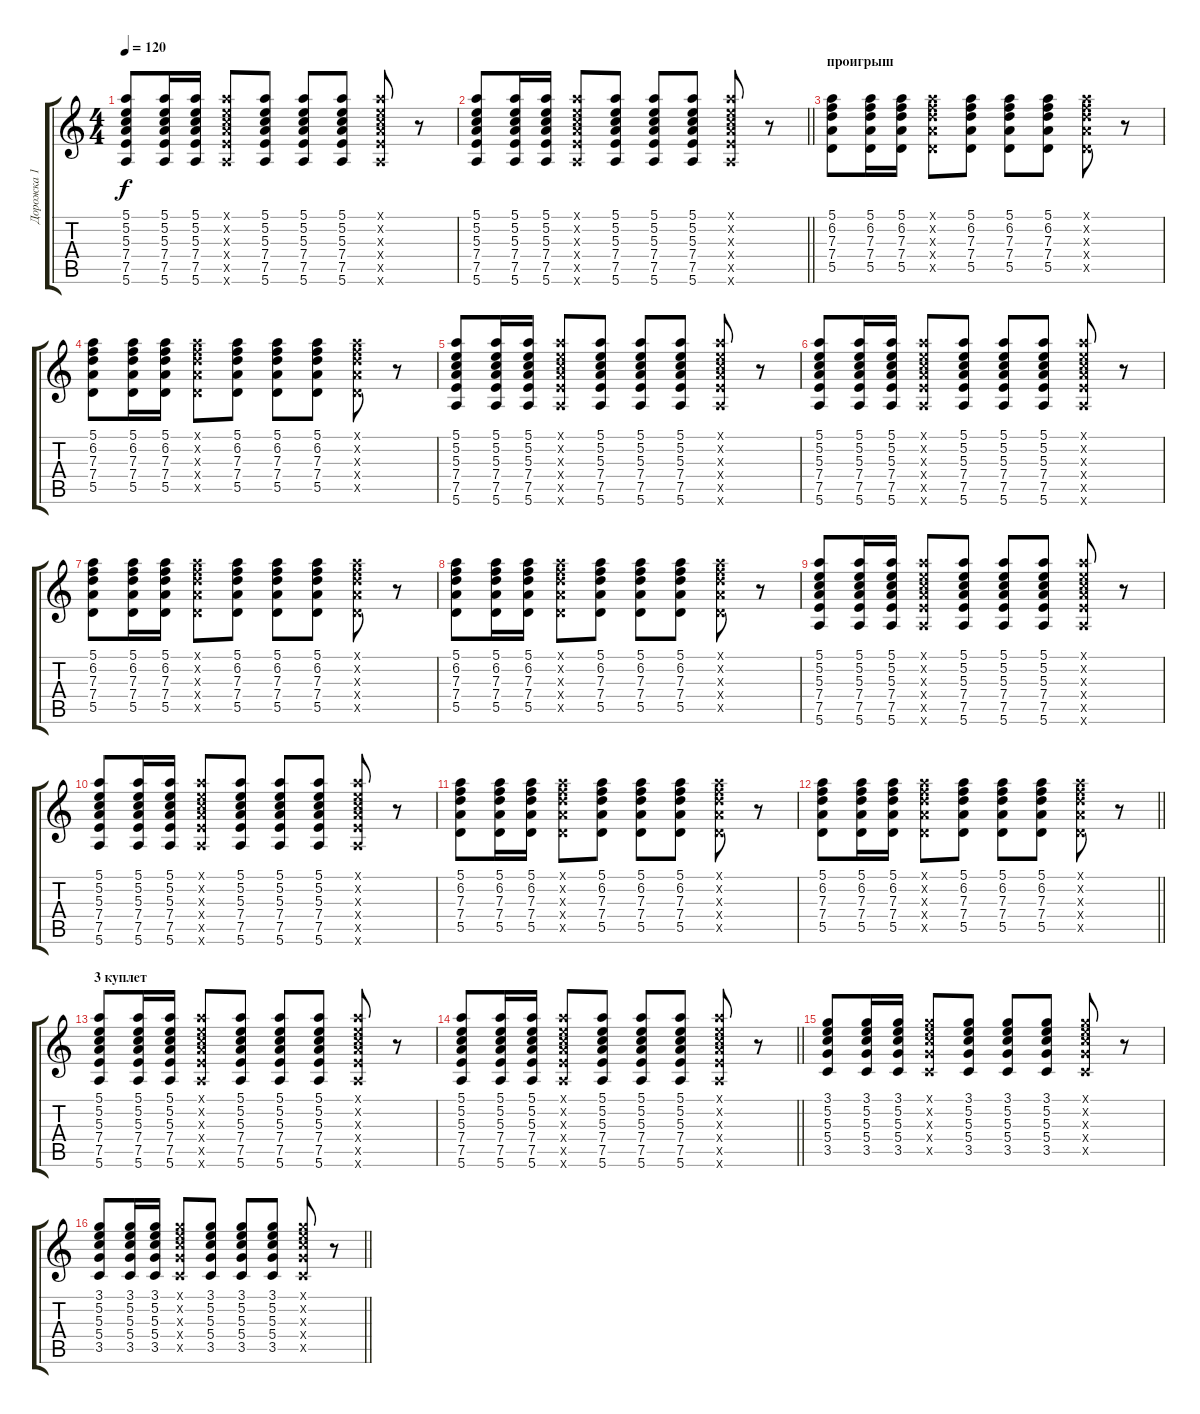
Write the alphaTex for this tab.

\track ("Дорожка 1" "Дорожка 1") {instrument acousticguitarsteel}
\staff {score tabs}
\tuning (E4 B3 G3 D3 A2 E2) {hide}
\ts (4 4)
\tempo 120
\clef g2
\ks c
(5.1 5.2 5.3 7.4 7.5 5.6).8{dy f} (5.1 5.2 5.3 7.4 7.5 5.6).16 (5.1 5.2 5.3 7.4 7.5 5.6).16 (5.1{x} 5.2{x} 5.3{x} 7.4{x} 7.5{x} 5.6{x}).8 (5.1 5.2 5.3 7.4 7.5 5.6).8 (5.1 5.2 5.3 7.4 7.5 5.6).8 (5.1 5.2 5.3 7.4 7.5 5.6).8 (5.1{x} 5.2{x} 5.3{x} 7.4{x} 7.5{x} 5.6{x}).8 r.8 |
\barLineRight lightlight
(5.1 5.2 5.3 7.4 7.5 5.6).8 (5.1 5.2 5.3 7.4 7.5 5.6).16 (5.1 5.2 5.3 7.4 7.5 5.6).16 (5.1{x} 5.2{x} 5.3{x} 7.4{x} 7.5{x} 5.6{x}).8 (5.1 5.2 5.3 7.4 7.5 5.6).8 (5.1 5.2 5.3 7.4 7.5 5.6).8 (5.1 5.2 5.3 7.4 7.5 5.6).8 (5.1{x} 5.2{x} 5.3{x} 7.4{x} 7.5{x} 5.6{x}).8 r.8 |
\section ("" "проигрыш")
(5.1 6.2 7.3 7.4 5.5).8 (5.1 6.2 7.3 7.4 5.5).16 (5.1 6.2 7.3 7.4 5.5).16 (5.1{x} 6.2{x} 7.3{x} 7.4{x} 5.5{x}).8 (5.1 6.2 7.3 7.4 5.5).8 (5.1 6.2 7.3 7.4 5.5).8 (5.1 6.2 7.3 7.4 5.5).8 (5.1{x} 6.2{x} 7.3{x} 7.4{x} 5.5{x}).8 r.8 |
(5.1 6.2 7.3 7.4 5.5).8 (5.1 6.2 7.3 7.4 5.5).16 (5.1 6.2 7.3 7.4 5.5).16 (5.1{x} 6.2{x} 7.3{x} 7.4{x} 5.5{x}).8 (5.1 6.2 7.3 7.4 5.5).8 (5.1 6.2 7.3 7.4 5.5).8 (5.1 6.2 7.3 7.4 5.5).8 (5.1{x} 6.2{x} 7.3{x} 7.4{x} 5.5{x}).8 r.8 |
(5.1 5.2 5.3 7.4 7.5 5.6).8 (5.1 5.2 5.3 7.4 7.5 5.6).16 (5.1 5.2 5.3 7.4 7.5 5.6).16 (5.1{x} 5.2{x} 5.3{x} 7.4{x} 7.5{x} 5.6{x}).8 (5.1 5.2 5.3 7.4 7.5 5.6).8 (5.1 5.2 5.3 7.4 7.5 5.6).8 (5.1 5.2 5.3 7.4 7.5 5.6).8 (5.1{x} 5.2{x} 5.3{x} 7.4{x} 7.5{x} 5.6{x}).8 r.8 |
(5.1 5.2 5.3 7.4 7.5 5.6).8 (5.1 5.2 5.3 7.4 7.5 5.6).16 (5.1 5.2 5.3 7.4 7.5 5.6).16 (5.1{x} 5.2{x} 5.3{x} 7.4{x} 7.5{x} 5.6{x}).8 (5.1 5.2 5.3 7.4 7.5 5.6).8 (5.1 5.2 5.3 7.4 7.5 5.6).8 (5.1 5.2 5.3 7.4 7.5 5.6).8 (5.1{x} 5.2{x} 5.3{x} 7.4{x} 7.5{x} 5.6{x}).8 r.8 |
(5.1 6.2 7.3 7.4 5.5).8 (5.1 6.2 7.3 7.4 5.5).16 (5.1 6.2 7.3 7.4 5.5).16 (5.1{x} 6.2{x} 7.3{x} 7.4{x} 5.5{x}).8 (5.1 6.2 7.3 7.4 5.5).8 (5.1 6.2 7.3 7.4 5.5).8 (5.1 6.2 7.3 7.4 5.5).8 (5.1{x} 6.2{x} 7.3{x} 7.4{x} 5.5{x}).8 r.8 |
(5.1 6.2 7.3 7.4 5.5).8 (5.1 6.2 7.3 7.4 5.5).16 (5.1 6.2 7.3 7.4 5.5).16 (5.1{x} 6.2{x} 7.3{x} 7.4{x} 5.5{x}).8 (5.1 6.2 7.3 7.4 5.5).8 (5.1 6.2 7.3 7.4 5.5).8 (5.1 6.2 7.3 7.4 5.5).8 (5.1{x} 6.2{x} 7.3{x} 7.4{x} 5.5{x}).8 r.8 |
(5.1 5.2 5.3 7.4 7.5 5.6).8 (5.1 5.2 5.3 7.4 7.5 5.6).16 (5.1 5.2 5.3 7.4 7.5 5.6).16 (5.1{x} 5.2{x} 5.3{x} 7.4{x} 7.5{x} 5.6{x}).8 (5.1 5.2 5.3 7.4 7.5 5.6).8 (5.1 5.2 5.3 7.4 7.5 5.6).8 (5.1 5.2 5.3 7.4 7.5 5.6).8 (5.1{x} 5.2{x} 5.3{x} 7.4{x} 7.5{x} 5.6{x}).8 r.8 |
(5.1 5.2 5.3 7.4 7.5 5.6).8 (5.1 5.2 5.3 7.4 7.5 5.6).16 (5.1 5.2 5.3 7.4 7.5 5.6).16 (5.1{x} 5.2{x} 5.3{x} 7.4{x} 7.5{x} 5.6{x}).8 (5.1 5.2 5.3 7.4 7.5 5.6).8 (5.1 5.2 5.3 7.4 7.5 5.6).8 (5.1 5.2 5.3 7.4 7.5 5.6).8 (5.1{x} 5.2{x} 5.3{x} 7.4{x} 7.5{x} 5.6{x}).8 r.8 |
(5.1 6.2 7.3 7.4 5.5).8 (5.1 6.2 7.3 7.4 5.5).16 (5.1 6.2 7.3 7.4 5.5).16 (5.1{x} 6.2{x} 7.3{x} 7.4{x} 5.5{x}).8 (5.1 6.2 7.3 7.4 5.5).8 (5.1 6.2 7.3 7.4 5.5).8 (5.1 6.2 7.3 7.4 5.5).8 (5.1{x} 6.2{x} 7.3{x} 7.4{x} 5.5{x}).8 r.8 |
\barLineRight lightlight
(5.1 6.2 7.3 7.4 5.5).8 (5.1 6.2 7.3 7.4 5.5).16 (5.1 6.2 7.3 7.4 5.5).16 (5.1{x} 6.2{x} 7.3{x} 7.4{x} 5.5{x}).8 (5.1 6.2 7.3 7.4 5.5).8 (5.1 6.2 7.3 7.4 5.5).8 (5.1 6.2 7.3 7.4 5.5).8 (5.1{x} 6.2{x} 7.3{x} 7.4{x} 5.5{x}).8 r.8 |
\section ("" "3 куплет")
(5.1 5.2 5.3 7.4 7.5 5.6).8 (5.1 5.2 5.3 7.4 7.5 5.6).16 (5.1 5.2 5.3 7.4 7.5 5.6).16 (5.1{x} 5.2{x} 5.3{x} 7.4{x} 7.5{x} 5.6{x}).8 (5.1 5.2 5.3 7.4 7.5 5.6).8 (5.1 5.2 5.3 7.4 7.5 5.6).8 (5.1 5.2 5.3 7.4 7.5 5.6).8 (5.1{x} 5.2{x} 5.3{x} 7.4{x} 7.5{x} 5.6{x}).8 r.8 |
\barLineRight lightlight
(5.1 5.2 5.3 7.4 7.5 5.6).8 (5.1 5.2 5.3 7.4 7.5 5.6).16 (5.1 5.2 5.3 7.4 7.5 5.6).16 (5.1{x} 5.2{x} 5.3{x} 7.4{x} 7.5{x} 5.6{x}).8 (5.1 5.2 5.3 7.4 7.5 5.6).8 (5.1 5.2 5.3 7.4 7.5 5.6).8 (5.1 5.2 5.3 7.4 7.5 5.6).8 (5.1{x} 5.2{x} 5.3{x} 7.4{x} 7.5{x} 5.6{x}).8 r.8 |
(3.1 5.2 5.3 5.4 3.5).8 (3.1 5.2 5.3 5.4 3.5).16 (3.1 5.2 5.3 5.4 3.5).16 (3.1{x} 5.2{x} 5.3{x} 5.4{x} 3.5{x}).8 (3.1 5.2 5.3 5.4 3.5).8 (3.1 5.2 5.3 5.4 3.5).8 (3.1 5.2 5.3 5.4 3.5).8 (3.1{x} 5.2{x} 5.3{x} 5.4{x} 3.5{x}).8 r.8 |
\barLineRight lightlight
(3.1 5.2 5.3 5.4 3.5).8 (3.1 5.2 5.3 5.4 3.5).16 (3.1 5.2 5.3 5.4 3.5).16 (3.1{x} 5.2{x} 5.3{x} 5.4{x} 3.5{x}).8 (3.1 5.2 5.3 5.4 3.5).8 (3.1 5.2 5.3 5.4 3.5).8 (3.1 5.2 5.3 5.4 3.5).8 (3.1{x} 5.2{x} 5.3{x} 5.4{x} 3.5{x}).8 r.8
